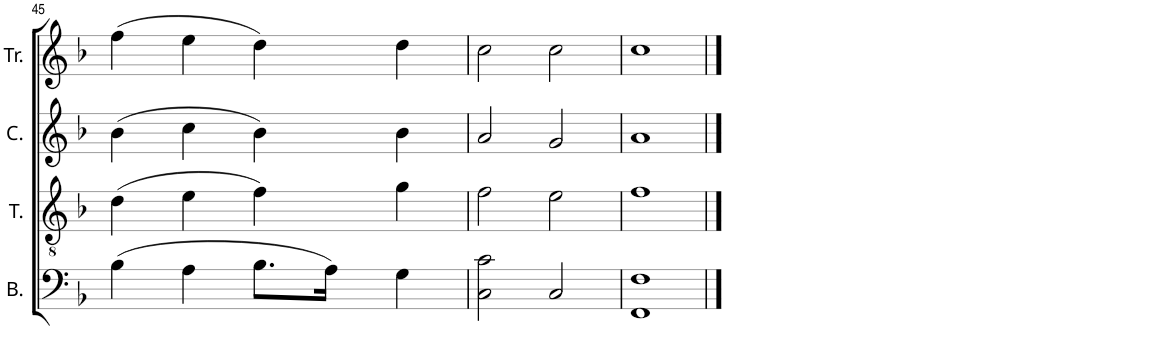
**kern	**kern	**kern	**kern
*part4	*part3	*part2	*part1
*staff4	*staff3	*staff2	*staff1
*I"B.	*I"T.	*I"C.	*I"Tr.
*I'B.	*I'T.	*I'C.	*I'Tr.
!!LO:PB:g=z
*clefF4	*clefGv2	*clefG2	*clefG2
*k[b-]	*k[b-]	*k[b-]	*k[b-]
*M4/4	*M4/4	*M4/4	*M4/4
*met(c)	*met(c)	*met(c)	*met(c)
=45	=45	=45	=45
(4B-\	(4d\	(4b-\	(4ff\
4A\	4e\	4cc\	4ee\
8.B-\L	4f\)	4b-\)	4dd\)
16A\Jk)	.	.	.
4G\	4g\	4b-\	4dd\
=46	=46	=46	=46
2C\ 2c\	2f\	2a/	2cc\
2C/	2e\	2g/	2cc\
=47	=47	=47	=47
1FF 1F	1f	1a	1cc
==	==	==	==
*-	*-	*-	*-
